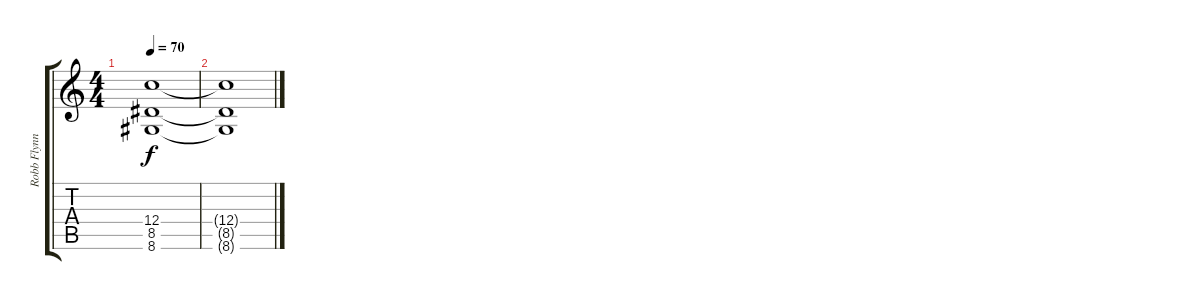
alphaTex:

\track ("Robb Flynn" "Robb Flynn") {instrument distortionguitar}
\staff {score tabs}
\tuning (D4 A3 F3 C3 G2 C2) {hide}
\ts (4 4)
\tempo 70
\clef g2
\ks c
(12.4{t} 8.5{t} 8.6{t}).1{dy f} |
(12.4{t} 8.5{t} 8.6{t}).1
